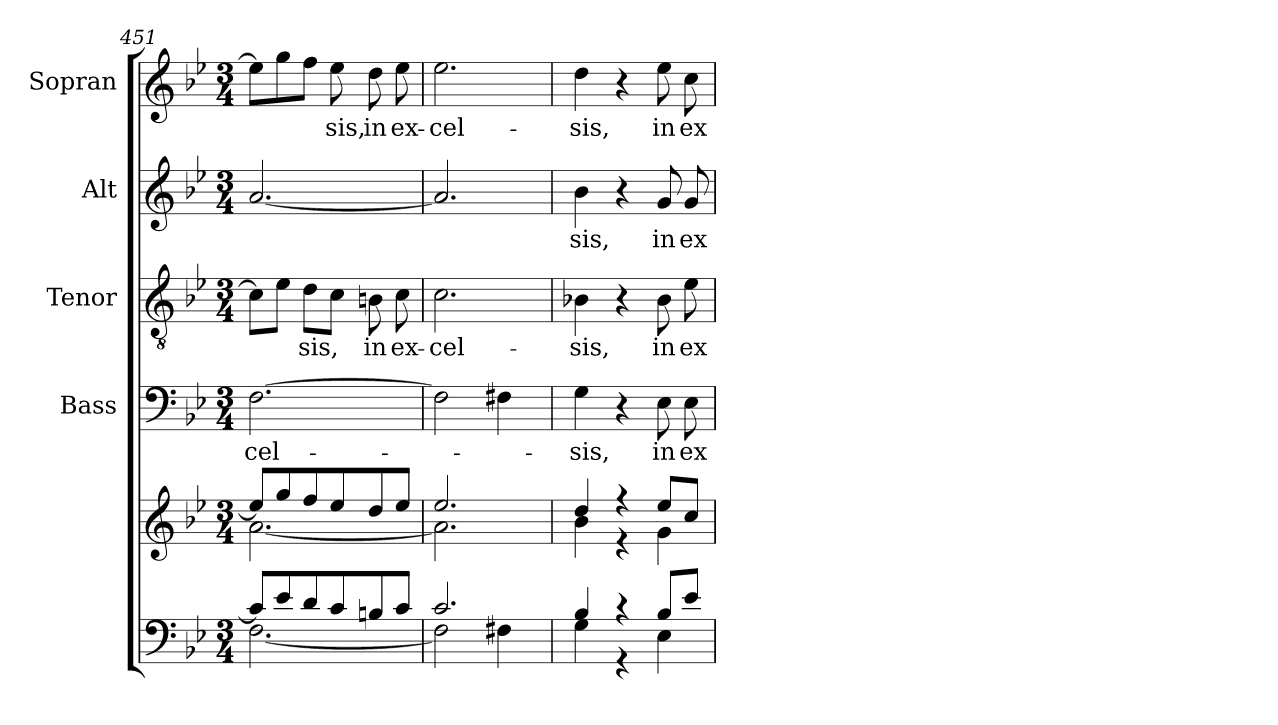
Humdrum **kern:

**kern	**kern	**kern	**text	**kern	**text	**kern	**text	**kern	**text
*part5	*part5	*part4	*part4	*part3	*part3	*part2	*part2	*part1	*part1
*staff6	*staff5	*staff4	*staff4	*staff3	*staff3	*staff2	*staff2	*staff1	*staff1
*	*	*I"Bass	*	*I"Tenor	*	*I"Alt	*	*I"Sopran	*
*	*	*I'B.	*	*I'T.	*	*I'A.	*	*I'S.	*
!!LO:PB:g=z
*clefF4	*clefG2	*clefF4	*	*clefGv2	*	*clefG2	*	*clefG2	*
*k[b-e-]	*k[b-e-]	*k[b-e-]	*	*k[b-e-]	*	*k[b-e-]	*	*k[b-e-]	*
*B-:	*B-:	*B-:	*	*B-:	*	*B-:	*	*B-:	*
*M3/4	*M3/4	*M3/4	*	*M3/4	*	*M3/4	*	*M3/4	*
=451	=451	=451	=451	=451	=451	=451	=451	=451	=451
*^	*^	*	*	*	*	*	*	*	*
!	!	!	!	!	!LO:LY:b	!	!	!	!	!	!
8c/L]	[<2.F\	8ee-/L]	[<2.a\	[2.F\	-cel-	8c\L]	.	[2.a/	.	8ee-\L]	.
8e-/	.	8gg/	.	.	.	8e-\J	.	.	.	8gg\	.
!	!	!	!	!	!	!	!LO:LY:b	!	!	!	!
8d/	.	8ff/	.	.	.	8d\L	-sis,	.	.	8ff\J	.
!	!	!	!	!	!	!	!	!	!	!	!LO:LY:b
8c/	.	8ee-/	.	.	.	8c\J	.	.	.	8ee-\	-sis,
!	!	!	!	!	!	!	!LO:LY:b	!	!	!	!LO:LY:b
8Bn/	.	8dd/	.	.	.	8Bn\	in	.	.	8dd\	in
!	!	!	!	!	!	!	!LO:LY:b	!	!	!	!LO:LY:b
8c/J	.	8ee-/J	.	.	.	8c\	ex-	.	.	8ee-\	ex-
=452	=452	=452	=452	=452	=452	=452	=452	=452	=452	=452	=452
!	!	!	!	!	!	!	!LO:LY:b	!	!	!	!LO:LY:b
2.c/	2F\]	2.ee-/	2.a\]	2F\]	.	2.c\	-cel-	2.a/]	.	2.ee-\	-cel-
.	4F#X\	.	.	4F#X\	.	.	.	.	.	.	.
=453	=453	=453	=453	=453	=453	=453	=453	=453	=453	=453	=453
!	!	!	!	!	!LO:LY:b	!	!LO:LY:b	!	!LO:LY:b	!	!LO:LY:b
4B-/	4G\	4dd/	4b-\	4G\	-sis,	4B-X\	-sis,	4b-\	-sis,	4dd\	-sis,
4r	4r	4r	4r	4r	.	4r	.	4r	.	4r	.
!	!	!	!	!	!LO:LY:b	!	!LO:LY:b	!	!LO:LY:b	!	!LO:LY:b
8B-/L	4E-\	8ee-/L	4g\	8E-\	in	8B-\	in	8g/	in	8ee-\	in
!	!	!	!	!	!LO:LY:b	!	!LO:LY:b	!	!LO:LY:b	!	!LO:LY:b
8e-/J	.	8cc/J	.	8E-\	ex-	8e-\	ex-	8g/	ex-	8cc\	ex-
*v	*v	*	*	*	*	*	*	*	*	*	*
*	*v	*v	*	*	*	*	*	*	*	*
=	=	=	=	=	=	=	=	=	=
*-	*-	*-	*-	*-	*-	*-	*-	*-	*-
